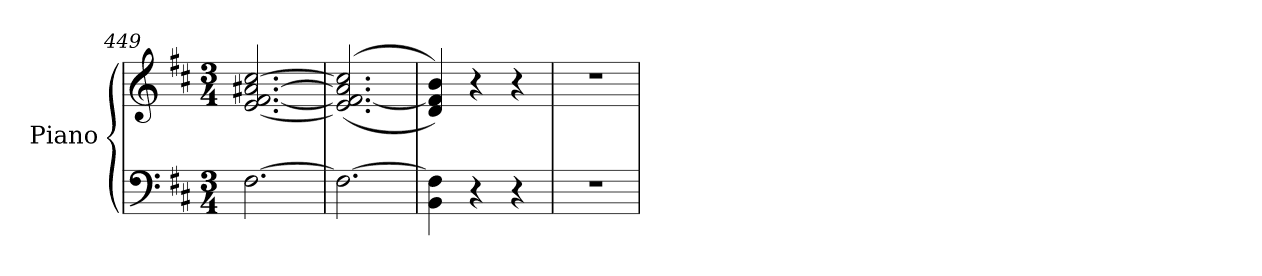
**kern	**kern
*part1	*part1
*staff2	*staff1
*I"Piano	*
*I'Pno	*
*clefF4	*clefG2
*k[f#c#]	*k[f#c#]
*M3/4	*M3/4
=449	=449
[2.F#\	[2.e/ [2.f#/ [2.a#X/ [2.cc#/
=450	=450
2.F#\_	(>(2.e/] 2.f#/_ 2.a#/] 2.cc#/]
=451	=451
4BB\ 4F#\]	4d/ 4f#/] 4b/))
4r	4r
4r	4r
=452	=452
2.r	2.r
=	=
*-	*-
